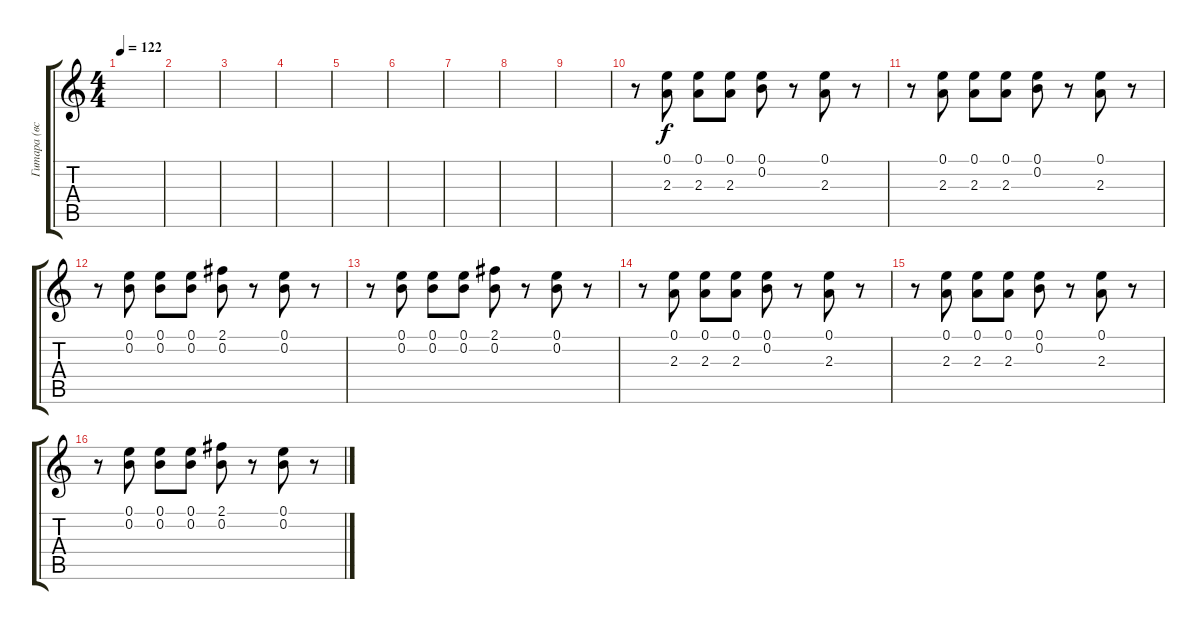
\track ("Гитара (вступление и куплет) эл." "Гитара (вс") {instrument electricguitarclean}
\staff {score tabs}
\tuning (E4 B3 G3 D3 A2 E2) {hide}
\ts (4 4)
\tempo 122
\clef g2
\ks c
|
|
|
|
|
|
|
|
|
r.8 (0.1 2.3).8 (0.1 2.3).8 (0.1 2.3).8 (0.1 0.2).8 r.8 (0.1 2.3).8 r.8 |
r.8 (0.1 2.3).8 (0.1 2.3).8 (0.1 2.3).8 (0.1 0.2).8 r.8 (0.1 2.3).8 r.8 |
r.8 (0.1 0.2).8 (0.1 0.2).8 (0.1 0.2).8 (2.1 0.2).8 r.8 (0.1 0.2).8 r.8 |
r.8 (0.1 0.2).8 (0.1 0.2).8 (0.1 0.2).8 (2.1 0.2).8 r.8 (0.1 0.2).8 r.8 |
r.8 (0.1 2.3).8 (0.1 2.3).8 (0.1 2.3).8 (0.1 0.2).8 r.8 (0.1 2.3).8 r.8 |
r.8 (0.1 2.3).8 (0.1 2.3).8 (0.1 2.3).8 (0.1 0.2).8 r.8 (0.1 2.3).8 r.8 |
r.8 (0.1 0.2).8 (0.1 0.2).8 (0.1 0.2).8 (2.1 0.2).8 r.8 (0.1 0.2).8 r.8
